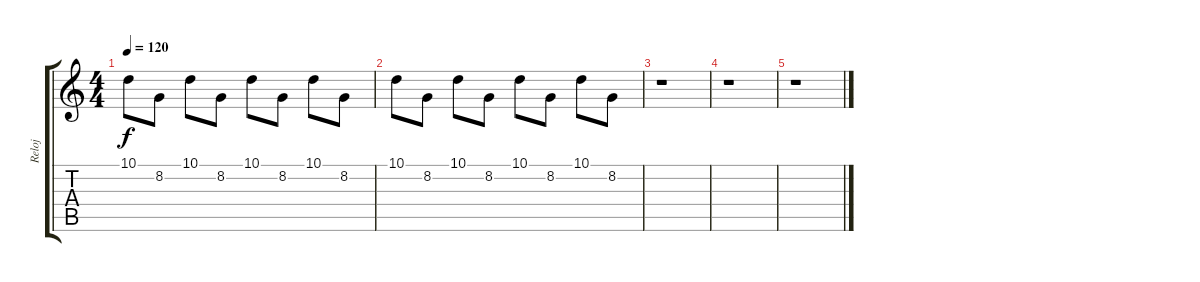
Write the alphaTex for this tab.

\track ("Reloj" "Reloj") {instrument tubularbells}
\staff {score tabs}
\tuning (E4 B3 G3 D3 A2 E2) {hide}
\ts (4 4)
\tempo 120
\clef g2
\ks c
10.1.8{dy f volume 1} 8.2.8 10.1.8 8.2.8 10.1.8 8.2.8 10.1.8 8.2.8 |
10.1.8{volume 0} 8.2.8 10.1.8 8.2.8 10.1.8 8.2.8 10.1.8 8.2.8 |
r.1 |
r.1 |
r.1
